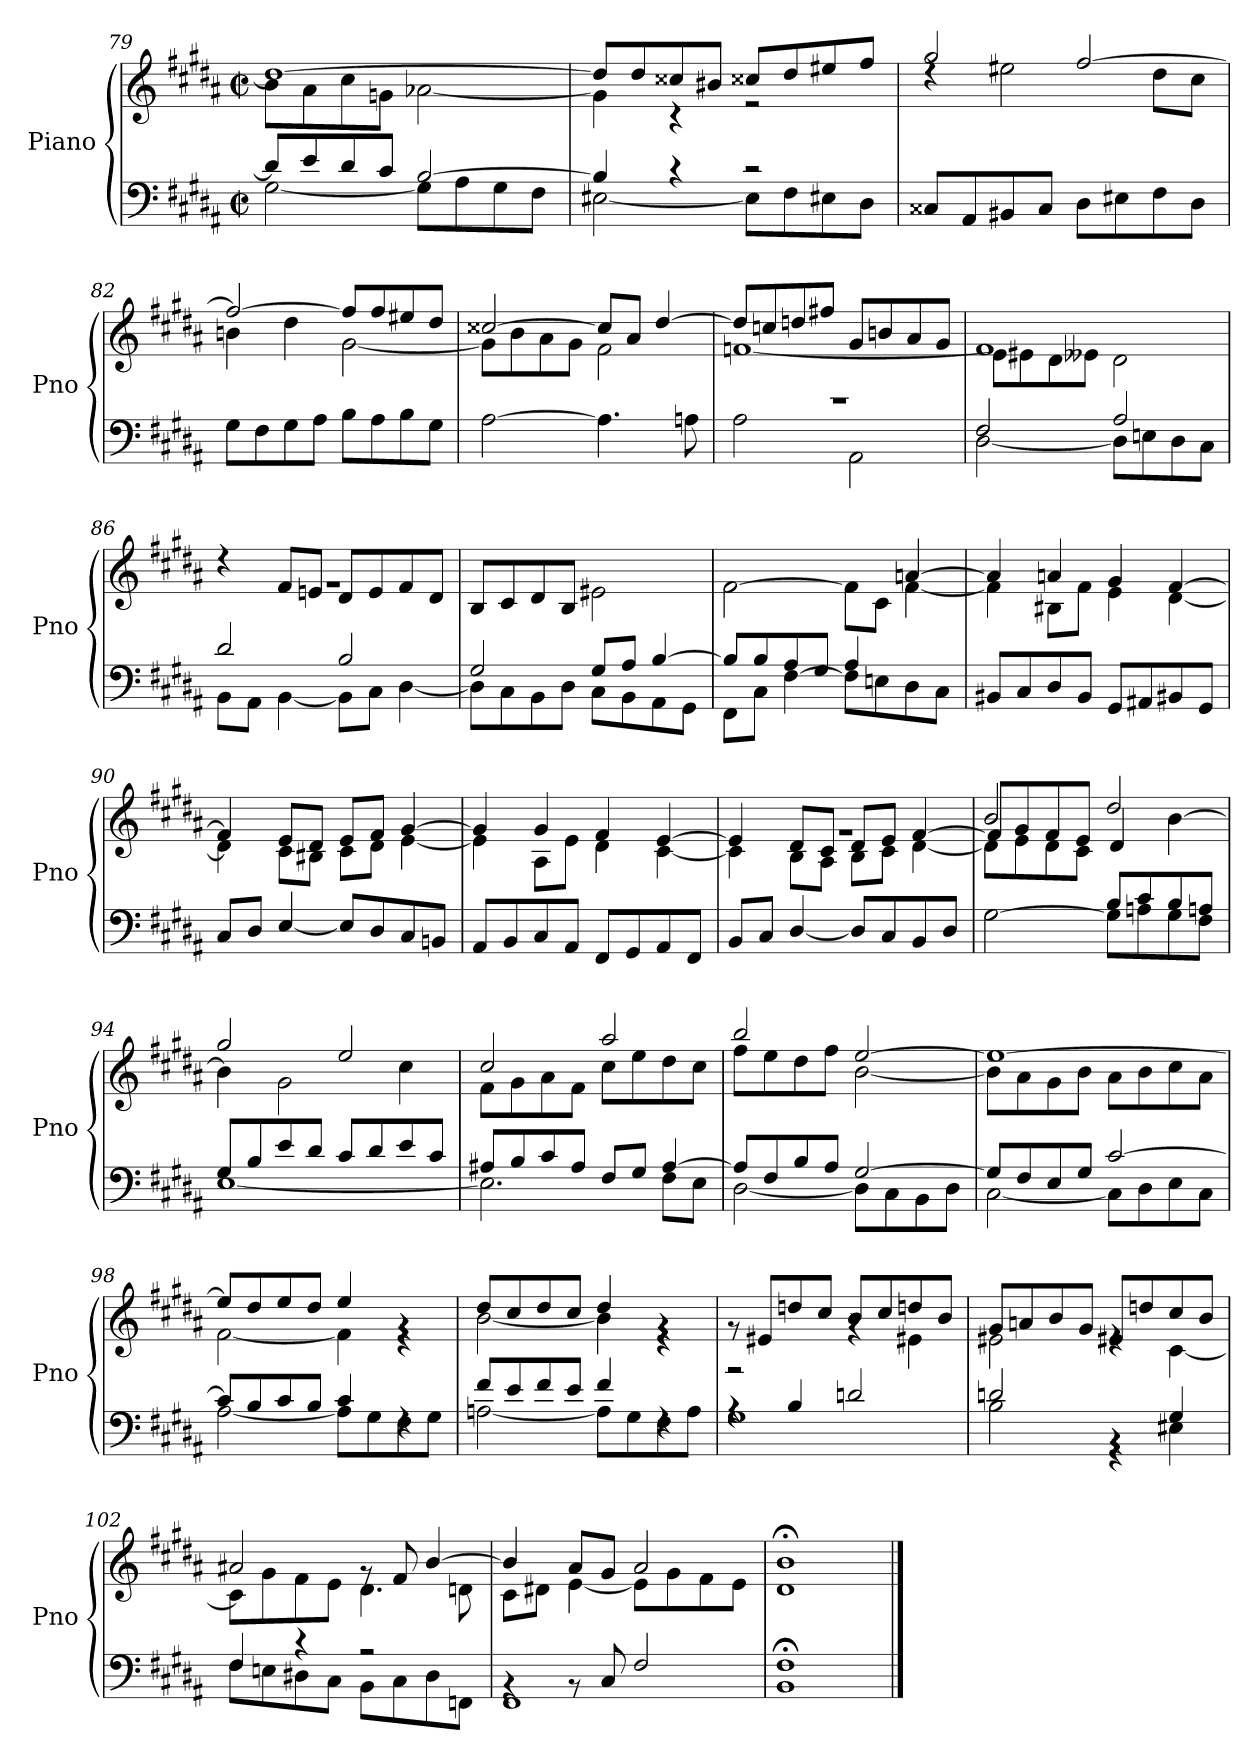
**kern	**kern
*part1	*part1
*staff2	*staff1
*I"Piano	*
*I'Pno	*
*clefF4	*clefG2
*k[f#c#g#d#a#]	*k[f#c#g#d#a#]
*M2/2	*M2/2
*met(c|)	*met(c|)
=79	=79
*^	*^
8d#/L]	[2G#\	1dd#_	8b\L
8e/	.	.	8a#\
8d#/	.	.	8cc#\
8c#/J	.	.	8gni\J
[2B/	8G#\L]	.	[2a-Xi\
.	8A#\	.	.
.	8G#\	.	.
.	8F#\J	.	.
=80	=80	=80	=80
4B/]	[2E#X\	8dd#/L]	4g#\]
.	.	8dd#/	.
4r	.	8cc##X/	4r
.	.	8b#X/J	.
2r	8E#\L]	8cc##X/L	2r
.	8F#\	8dd#/	.
.	8E#X\	8ee#X/	.
.	8D#\J	8ff#/J	.
*v	*v	*	*
=81	=81	=81
8C##X/L	2gg#/	4rdd
8AA#/	.	.
8BB#X/	.	2ee#X\
8C##/J	.	.
8D#\L	[2ff#/	.
8E#X\	.	.
8F#\	.	8dd#\L
8D#\J	.	8cc#\J
=82	=82	=82
8G#\L	2ff#/_	4bn\
8F#\	.	.
8G#\	.	4dd#\
8A#\J	.	.
8B\L	8ff#/L]	[2g#\
8A#\	8ff#/	.
8B\	8ee#X/	.
8G#\J	8dd#/J	.
!!LO:LB:g=z	!!
=83	=83	=83
[2A#\	[2cc##X/	8g#\L]
.	.	8b\
.	.	8a#\
.	.	8g#\J
4.A#\]	8cc##/L]	2f#\
.	8a#/J	.
.	[4dd#/	.
8Ani\	.	.
=84	=84	=84
*^	*	*
1r	2A#\	8dd#/L]	[1fni
.	.	8ccni/	.
.	.	8ddni/	.
.	.	8ff#Xi/J	.
.	2AA#\	8g#/L	.
.	.	8bn/	.
.	.	8a#/	.
.	.	8g#/J	.
=85	=85	=85	=85
2F#/	[2D#\	1f#	8e#\L]
.	.	.	8e#X\
.	.	.	8d#\
.	.	.	8e--Xi\J
2A#/	8D#\L]	.	2d#\
.	8En\	.	.
.	8D#\	.	.
.	8C#\J	.	.
=86	=86	=86	=86
2d#/	8BB\L	1rg	4rdd
.	8AA#\J	.	.
.	[4BB\	.	8f#/L
.	.	.	8en/J
2B/	8BB\L]	.	8d#/L
.	8C#\J	.	8e/
.	[4D#\	.	8f#/
.	.	.	8d#/J
*	*	*v	*v
!!LO:LB:g=z
=87	=87	=87
2G#/	8D#\L]	8B/L
.	8C#\	8c#/
.	8BB\	8d#/
.	8D#\J	8B/J
8G#/L	8C#\L	2e#X\
8A#/J	8BB\	.
[4B/	8AA#\	.
.	8GG#\J	.
=88	=88	=88
*	*^	*^
*	*	*	*	*^
2.ryy	8B/L]	8FF#\L	[2f#\	2.ryy	2.ryy
.	8B/	8C#\J	.	.	.
.	8A#/	[4F#\	.	.	.
.	8G#/J	.	.	.	.
.	8F#\L]	4A#/	8f#\L]	.	.
.	8En\	.	8c#\J	.	.
4ryy	8D#\	4ryy	[4an/	[4f#\	4ryy
.	8C#\J	.	.	.	.
*v	*v	*v	*	*	*
*	*	*v	*v
=89	=89	=89
8BB#X/L	4a/]	4f#\]
8C#/	.	.
8D#/	4an/	8B#X\L
8BB#/J	.	8f#\J
8GG#/L	4g#/	4e\
8AA#X/	.	.
8BB#X/	[4f#/	[4d#\
8GG#/J	.	.
=90	=90	=90
8C#/L	4f#/]	4d#\]
8D#/J	.	.
[4E/	8e/L	8c#\L
.	8d#/J	8B#X\J
8E/L]	8e/L	8c#\L
8D#/	8f#/J	8d#\J
8C#/	[4g#/	[4e\
8BBn/J	.	.
!!LO:LB:g=z	!!
=91	=91	=91
8AA#/L	4g#/]	4e\]
8BB/	.	.
8C#/	4g#/	8A#\L
8AA#/J	.	8e\J
8FF#/L	4f#/	4d#\
8GG#/	.	.
8AA#/	[4e/	[4c#\
8FF#/J	.	.
=92	=92	=92
*	*	*^
8BB/L	1rg	4c#\]	4e/]
8C#/J	.	.	.
[4D#/	.	8B\L	8d#/L
.	.	8A#\J	8c#/J
8D#/L]	.	8B\L	8d#/L
8C#/	.	8c#\J	8e/J
8BB/	.	[4d#\	[4f#/
8D#/J	.	.	.
=93	=93	=93	=93
*^	*	*	*^
*	*^	*	*	*	*
2ryy	[2G#\	2ryy	2b/	8d#\L]	8f#/L]	2ryy
.	.	.	.	8e\	8g#/	.
.	.	.	.	8d#\	8f#/	.
.	.	.	.	8c#\J	8e/J	.
2ryy	8B/L	8G#\L]	2dd#/	2ryy	4d#/	2ryy
.	8c#/	8An\	.	.	.	.
.	8B/	8G#\	.	.	[4b\	.
.	8An/J	8F#\J	.	.	.	.
*	*v	*v	*	*	*	*
*	*	*	*v	*v	*v
=94	=94	=94	=94
8G#/L	[1E	2gg#/	4b\]
8B/	.	.	.
8e/	.	.	2g#\
8d#/J	.	.	.
8c#/L	.	2ee/	.
8d#/	.	.	.
8e/	.	.	4cc#\
8c#/J	.	.	.
=95	=95	=95	=95
8A#X/L	2.E\]	2cc#/	8f#\L
8B/	.	.	8g#\
8c#/	.	.	8a#\
8A#/J	.	.	8f#\J
8F#/L	.	2aa#/	8cc#\L
8G#/J	.	.	8ee\
[4A#/	8F#\L	.	8dd#\
.	8E\J	.	8cc#\J
!!LO:LB:g=z	!!
=96	=96	=96	=96
8A#/L]	[2D#\	2bb/	8ff#\L
8F#/	.	.	8ee\
8B/	.	.	8dd#\
8A#/J	.	.	8ff#\J
[2G#/	8D#\L]	[2ee/	[2b\
.	8C#\	.	.
.	8BB\	.	.
.	8D#\J	.	.
=97	=97	=97	=97
8G#/L]	[2C#\	1ee_	8b\L]
8F#/	.	.	8a#\
8E/	.	.	8g#\
8G#/J	.	.	8b\J
[2c#/	8C#\L]	.	8a#\L
.	8D#\	.	8b\
.	8E\	.	8cc#\
.	8C#\J	.	8a#\J
=98	=98	=98	=98
8c#/L]	[2A#\	8ee/L]	[2f#\
8B/	.	8dd#/	.
8c#/	.	8ee/	.
8B/J	.	8dd#/J	.
4c#/	8A#\L]	4ee/	4f#\]
.	8G#\	.	.
4rF	8F#\	4rg	4r
.	8G#\J	.	.
=99	=99	=99	=99
8f#/L	[2An\	8dd#/L	[2b\
8e/	.	8cc#/	.
8f#/	.	8dd#/	.
8e/J	.	8cc#/J	.
4f#/	8A\L]	4dd#/	4b\]
.	8G#\	.	.
4rF	8F#\	4rg	4r
.	8A\J	.	.
!!LO:PB:g=z	!!
=100	=100	=100	=100
4rA	1G#	8rg	2r
.	.	8e#X/L	.
4B/	.	8ddn/	.
.	.	8cc#/J	.
2dn/	.	8b/L	4rg
.	.	8cc#/	.
.	.	8ddn/	4e#X\
.	.	8b/J	.
=101	=101	=101	=101
2dn/	2B\	8g#/L	2e#X\
.	.	8an/	.
.	.	8b/	.
.	.	8g#/J	.
4rBB	4r	8e#X/L	4re
.	.	8ddn/	.
4G#/	4E#X\	8cc#/	[4c#\
.	.	8b/J	.
=102	=102	=102	=102
4F#/	8F#\L	2a#X/	8c#\L]
.	8En\	.	8g#\
4r	8D#X\	.	8f#\
.	8C#\J	.	8e\J
2r	8BB\L	8rg	4.d#\
.	8C#\	8f#/	.
.	8D#\	[4b/	.
.	8FFni\J	.	8dn\
=103	=103	=103	=103
4rBB	1FF#	4b/]	8c#\L
.	.	.	8d#X\J
8rBB	.	8a#/L	[4e\
8C#/	.	8g#/J	.
2F#/	.	2a#/	8e\L]
.	.	.	8g#\
.	.	.	8f#\
.	.	.	8e\J
*v	*v	*	*
*	*v	*v
=104	=104
1BB;< 1F#;<	1d#;< 1b;<
==	==
*-	*-
